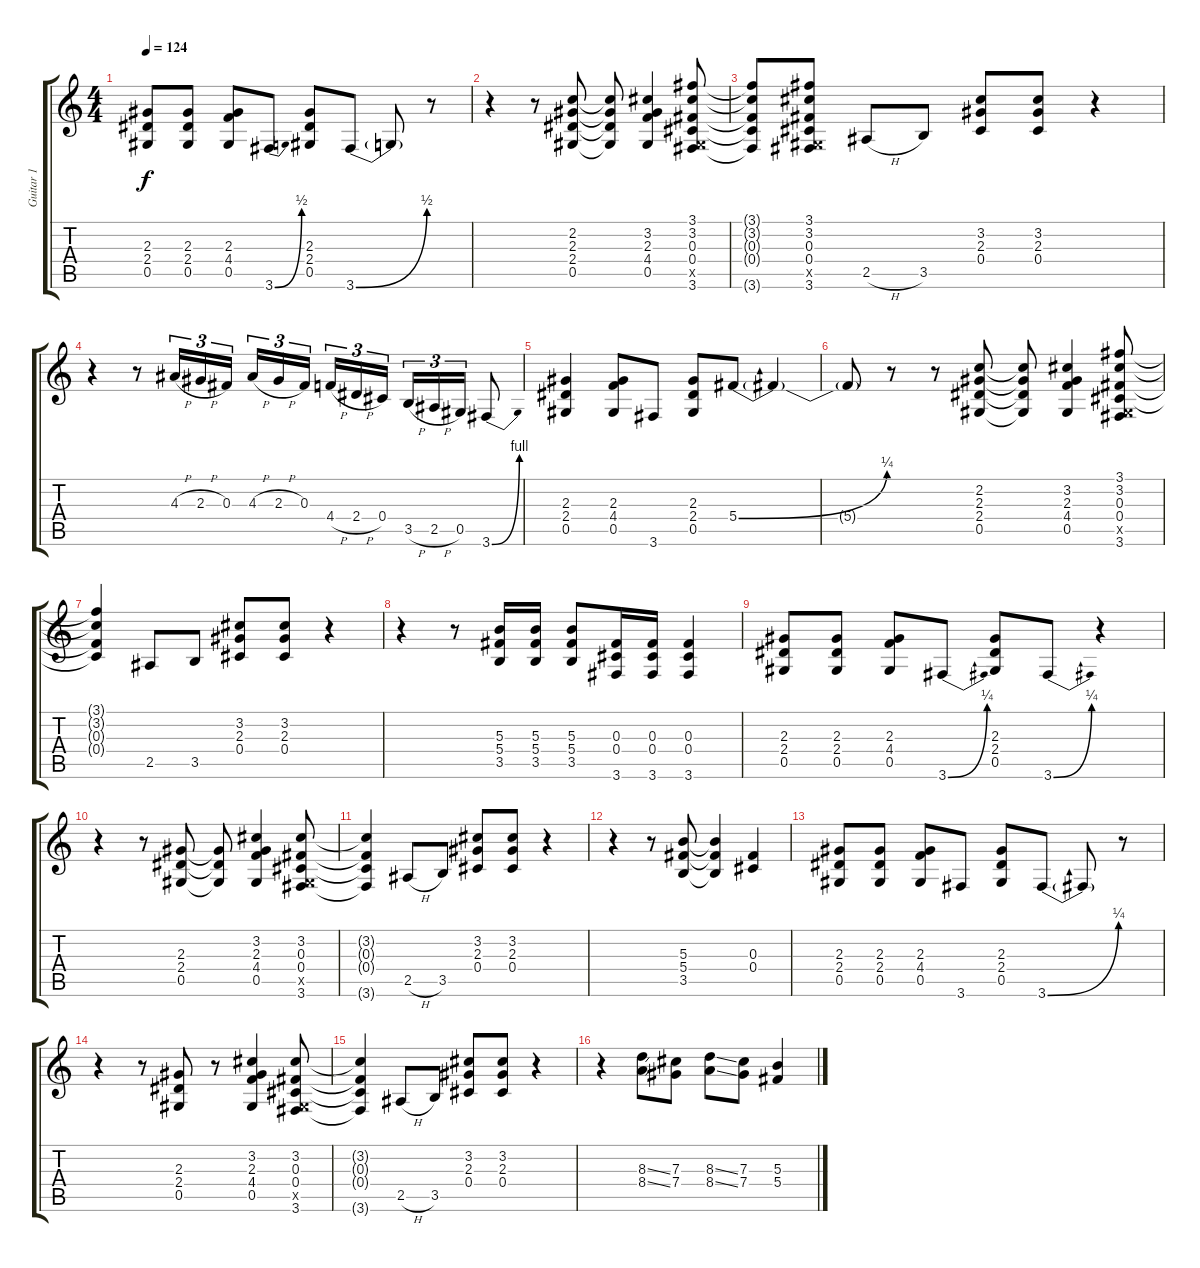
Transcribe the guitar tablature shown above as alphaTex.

\track ("Guitar 1" "Guitar 1") {instrument overdrivenguitar}
\staff {score tabs}
\tuning (Eb4 Bb3 Gb3 Db3 Ab2 Eb2) {hide}
\ts (4 4)
\tempo 124
\clef g2
\ks c
(2.3 2.4 0.5).8{dy f} (2.3 2.4 0.5).8 (2.3 4.4 0.5).8 3.6{be (bend 0 0 60 2)}.8 (2.3 2.4 0.5).8 3.6{be (bend 0 0 60 2)}.8 3.6{t}.8 r.8 |
r.4 r.8 (2.2 2.3 2.4 0.5).8 (2.2{t} 2.3{t} 2.4{t} 0.5{t}).8 (3.2 2.3 4.4 0.5).4 (3.1 3.2 0.3 0.4 0.5{x} 3.6).8 |
(3.1{t} 3.2{t} 0.3{t} 0.4{t} 3.6{t}).8 (3.1 3.2 0.3 0.4 0.5{x} 3.6).8 2.5{h}.8 3.5.8 (3.2 2.3 0.4).8 (3.2 2.3 0.4).8 r.4 |
r.4 r.8 4.3{h}.16{tu (3 2)} 2.3{h}.16{tu (3 2)} 0.3.16{tu (3 2)} 4.3{h}.16{tu (3 2)} 2.3{h}.16{tu (3 2)} 0.3.16{tu (3 2) beam splitsecondary} 4.4{h}.16{tu (3 2)} 2.4{h}.16{tu (3 2)} 0.4.16{tu (3 2)} 3.5{h}.16{tu (3 2)} 2.5{h}.16{tu (3 2)} 0.5.16{tu (3 2)} 3.6{be (bend 0 0 60 4)}.8 |
(2.3 2.4 0.5).4 (2.3 4.4 0.5).8 3.6.8 (2.3 2.4 0.5).8 5.4{be (bend 0 0 60 1)}.8 5.4{t}.4 |
5.4{t}.8 r.8 r.8 (2.2 2.3 2.4 0.5).8 (2.2{t} 2.3{t} 2.4{t} 0.5{t}).8 (3.2 2.3 4.4 0.5).4 (3.1 3.2 0.3 0.4 0.5{x} 3.6).8 |
(3.1{t} 3.2{t} 0.3{t} 0.4{t}).4 2.5.8 3.5.8 (3.2 2.3 0.4).8 (3.2 2.3 0.4).8 r.4 |
r.4 r.8 (5.3 5.4 3.5).16 (5.3 5.4 3.5).16 (5.3 5.4 3.5).8 (0.3 0.4 3.6).16 (0.3 0.4 3.6).16 (0.3 0.4 3.6).4 |
(2.3 2.4 0.5).8 (2.3 2.4 0.5).8 (2.3 4.4 0.5).8 3.6{be (bend 0 0 60 1)}.8 (2.3 2.4 0.5).8 3.6{be (bend 0 0 60 1)}.8 r.4 |
r.4 r.8 (2.3 2.4 0.5).8 (2.3{t} 2.4{t} 0.5{t}).8 (3.2 2.3 4.4 0.5).4 (3.2 0.3 0.4 0.5{x} 3.6).8 |
(3.2{t} 0.3{t} 0.4{t} 3.6{t}).4 2.5{h}.8 3.5.8 (3.2 2.3 0.4).8 (3.2 2.3 0.4).8 r.4 |
r.4 r.8 (5.3 5.4 3.5).8 (5.3{t} 5.4{t} 3.5{t}).4 (0.3 0.4).4 |
(2.3 2.4 0.5).8 (2.3 2.4 0.5).8 (2.3 4.4 0.5).8 3.6.8 (2.3 2.4 0.5).8 3.6{be (bend 0 0 60 1)}.8 3.6{t}.8 r.8 |
r.4 r.8 (2.3 2.4 0.5).8 r.8 (3.2 2.3 4.4 0.5).4 (3.2 0.3 0.4 0.5{x} 3.6).8 |
(3.2{t} 0.3{t} 0.4{t} 3.6{t}).4 2.5{h}.8 3.5.8 (3.2 2.3 0.4).8 (3.2 2.3 0.4).8 r.4 |
r.4 (8.3{ss} 8.4{ss}).8 (7.3 7.4).8 (8.3{ss} 8.4{ss}).8 (7.3 7.4).8 (5.3 5.4).4
